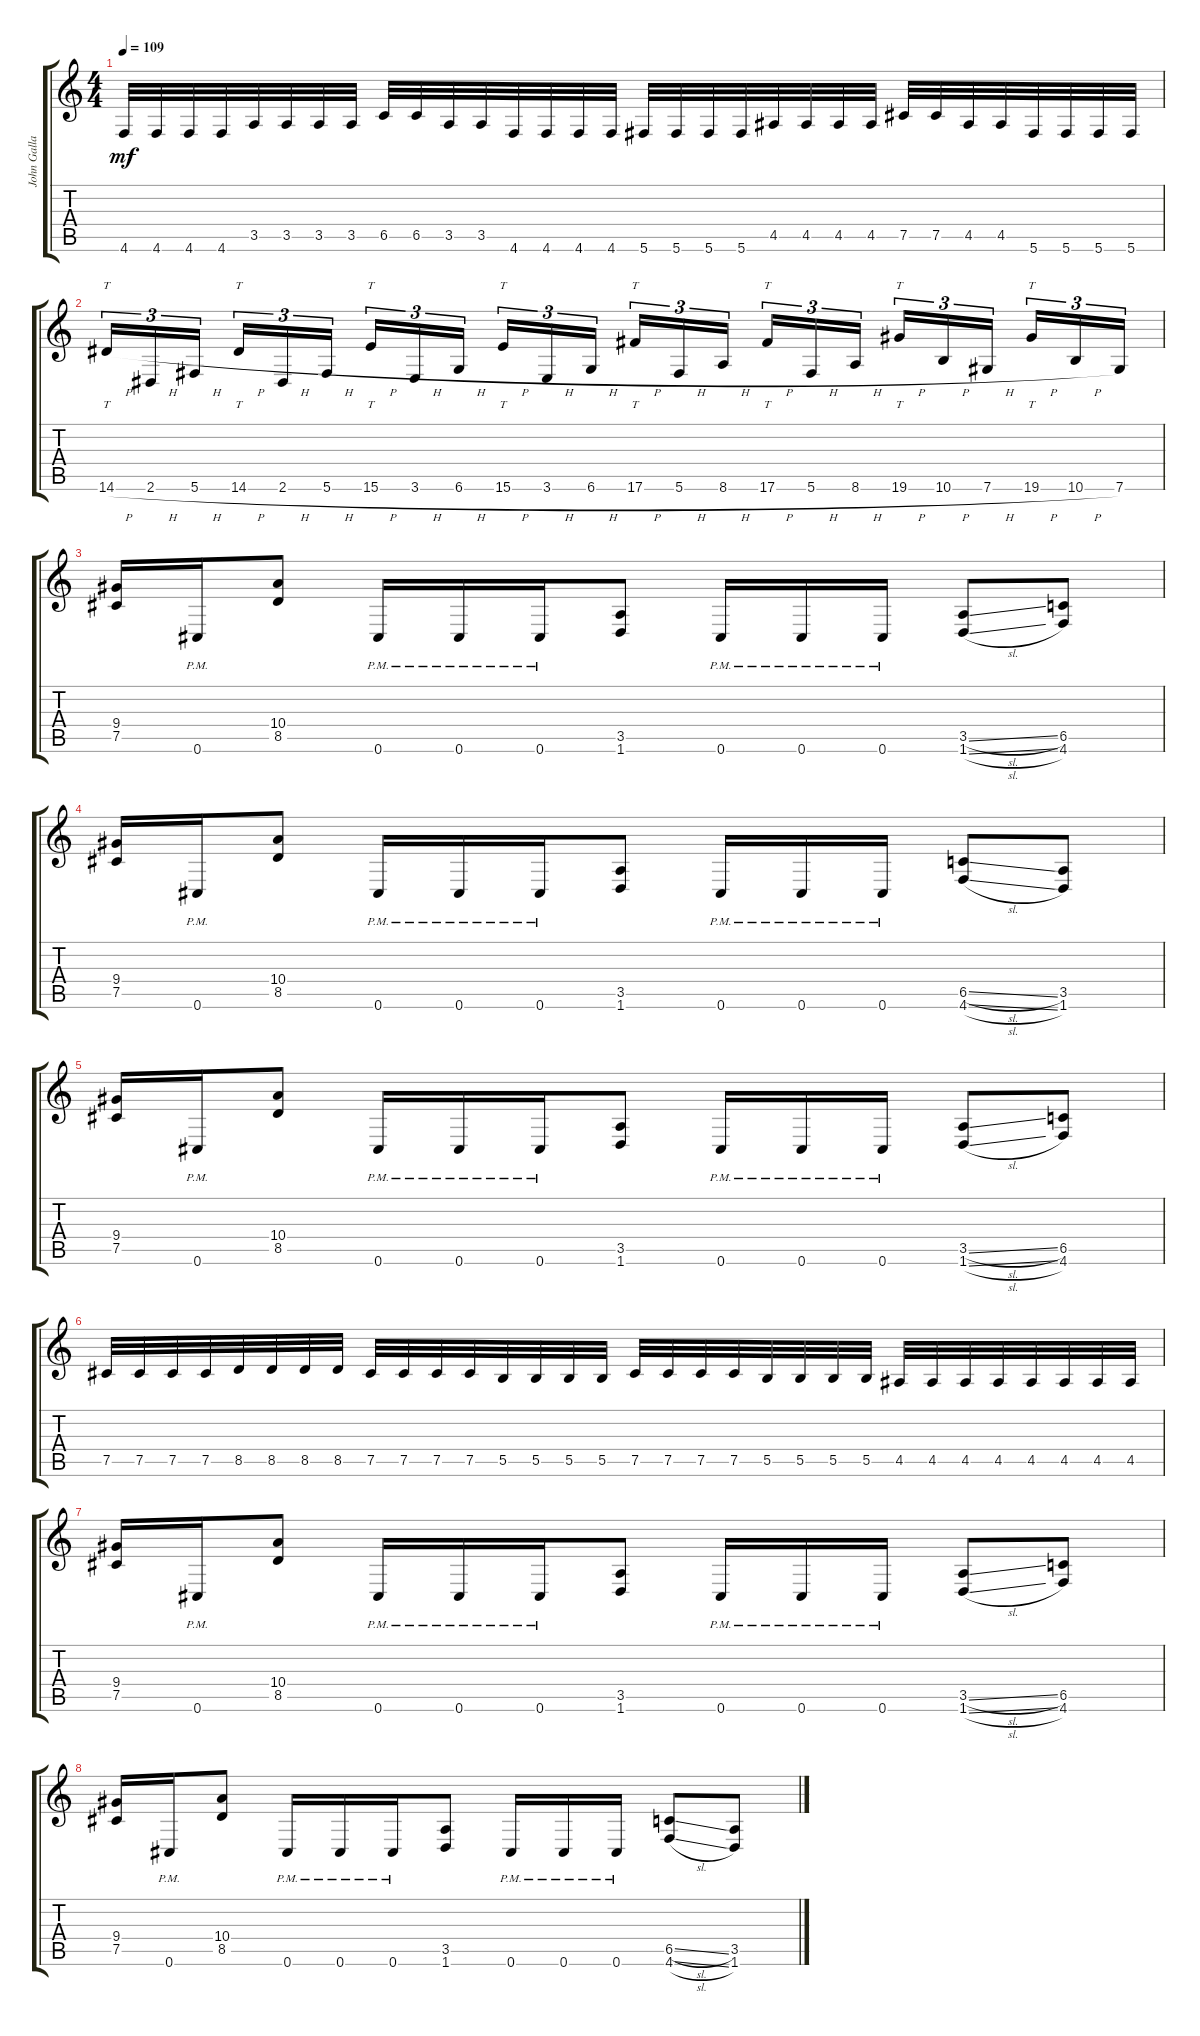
\track ("John Gallagher" "John Galla") {instrument distortionguitar}
\staff {score tabs}
\tuning (Db4 Ab3 E3 B2 Gb2 Db2) {hide}
\ts (4 4)
\tempo 109
\clef g2
\ks c
4.6.32{dy mf} 4.6.32 4.6.32 4.6.32 3.5.32 3.5.32 3.5.32 3.5.32 6.5.32 6.5.32 3.5.32 3.5.32 4.6.32 4.6.32 4.6.32 4.6.32 5.6.32 5.6.32 5.6.32 5.6.32 4.5.32 4.5.32 4.5.32 4.5.32 7.5.32 7.5.32 4.5.32 4.5.32 5.6.32 5.6.32 5.6.32 5.6.32 |
14.6{h}.16{tt tu (3 2)} 2.6{h}.16{tu (3 2)} 5.6{h}.16{tu (3 2)} 14.6{h}.16{tt tu (3 2)} 2.6{h}.16{tu (3 2)} 5.6{h}.16{tu (3 2)} 15.6{h}.16{tt tu (3 2)} 3.6{h}.16{tu (3 2)} 6.6{h}.16{tu (3 2)} 15.6{h}.16{tt tu (3 2)} 3.6{h}.16{tu (3 2)} 6.6{h}.16{tu (3 2)} 17.6{h}.16{tt tu (3 2)} 5.6{h}.16{tu (3 2)} 8.6{h}.16{tu (3 2)} 17.6{h}.16{tt tu (3 2)} 5.6{h}.16{tu (3 2)} 8.6{h}.16{tu (3 2)} 19.6{h}.16{tt tu (3 2)} 10.6{h}.16{tu (3 2)} 7.6{h}.16{tu (3 2)} 19.6{h}.16{tt tu (3 2)} 10.6{h}.16{tu (3 2)} 7.6.16{tu (3 2)} |
\section ("" "")
(9.4 7.5).16 0.6{pm}.16 (10.4 8.5).8 0.6{pm}.16 0.6{pm}.16 0.6{pm}.16 (3.5 1.6).8 0.6{pm}.16 0.6{pm}.16 0.6{pm}.16 (3.5{sl} 1.6{sl}).8 (6.5 4.6).8 |
(9.4 7.5).16 0.6{pm}.16 (10.4 8.5).8 0.6{pm}.16 0.6{pm}.16 0.6{pm}.16 (3.5 1.6).8 0.6{pm}.16 0.6{pm}.16 0.6{pm}.16 (6.5{sl} 4.6{sl}).8 (3.5 1.6).8 |
(9.4 7.5).16 0.6{pm}.16 (10.4 8.5).8 0.6{pm}.16 0.6{pm}.16 0.6{pm}.16 (3.5 1.6).8 0.6{pm}.16 0.6{pm}.16 0.6{pm}.16 (3.5{sl} 1.6{sl}).8 (6.5 4.6).8 |
7.5.32 7.5.32 7.5.32 7.5.32 8.5.32 8.5.32 8.5.32 8.5.32 7.5.32 7.5.32 7.5.32 7.5.32 5.5.32 5.5.32 5.5.32 5.5.32 7.5.32 7.5.32 7.5.32 7.5.32 5.5.32 5.5.32 5.5.32 5.5.32 4.5.32 4.5.32 4.5.32 4.5.32 4.5.32 4.5.32 4.5.32 4.5.32 |
(9.4 7.5).16 0.6{pm}.16 (10.4 8.5).8 0.6{pm}.16 0.6{pm}.16 0.6{pm}.16 (3.5 1.6).8 0.6{pm}.16 0.6{pm}.16 0.6{pm}.16 (3.5{sl} 1.6{sl}).8 (6.5 4.6).8 |
(9.4 7.5).16 0.6{pm}.16 (10.4 8.5).8 0.6{pm}.16 0.6{pm}.16 0.6{pm}.16 (3.5 1.6).8 0.6{pm}.16 0.6{pm}.16 0.6{pm}.16 (6.5{sl} 4.6{sl}).8 (3.5 1.6).8
